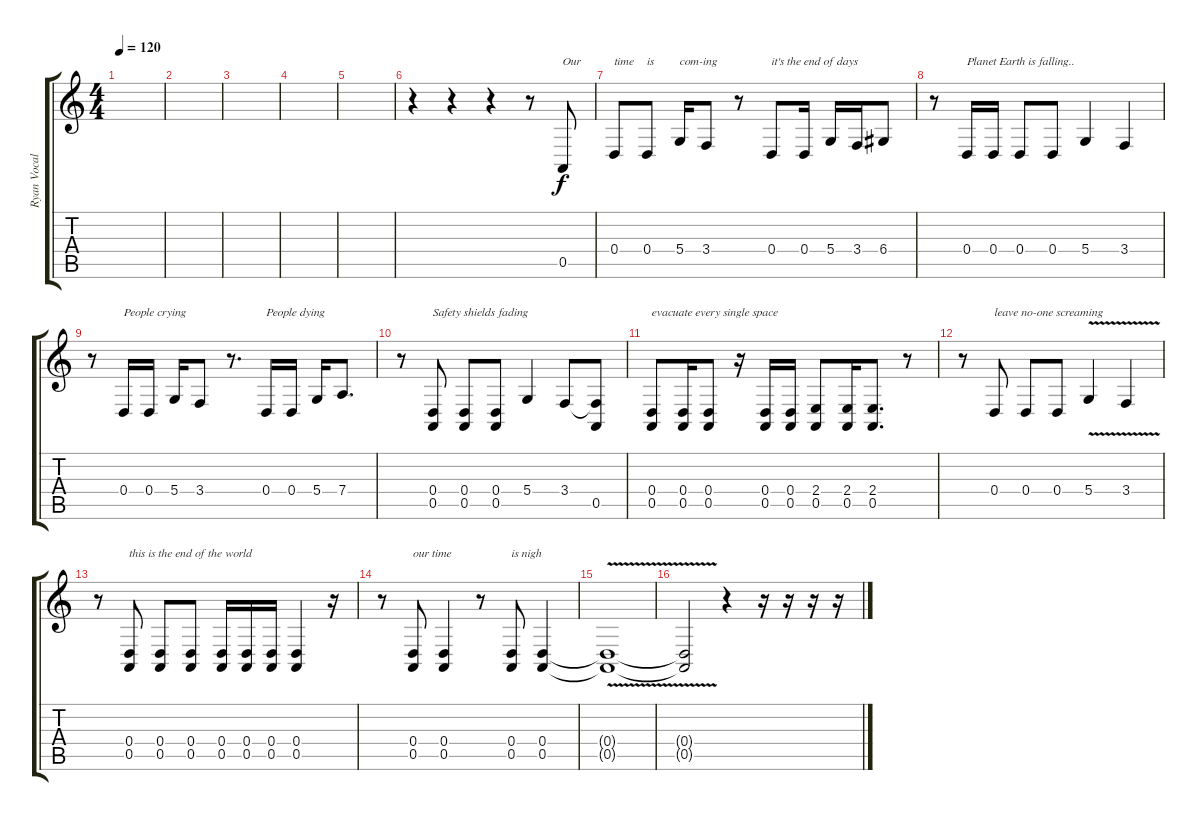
\track ("Ryan Vocals" "Ryan Vocal") {instrument lead2sawtooth}
\staff {score tabs}
\tuning (E4 B3 G3 D3 A2 E2) {hide}
\ts (4 4)
\tempo 120
\clef g2
\ks c
|
|
|
|
|
r.4 r.4 r.4 r.8 0.5.8{txt "Our"} |
0.4.8{txt "time"} 0.4.8{txt "is"} 5.4.16{txt "com-ing"} 3.4.8 r.8 0.4.8{txt "it's the end of days"} 0.4.16 5.4.16 3.4.16 6.4.8 |
r.8 0.4.16{txt "Planet Earth is falling.."} 0.4.16 0.4.8 0.4.8 5.4.4 3.4.4 |
r.8 0.4.16{txt "People crying"} 0.4.16 5.4.16 3.4.8 r.8{d} 0.4.16{txt "People dying"} 0.4.16 5.4.16 7.4.8{d} |
r.8 (0.4 0.5).8{txt "Safety shields fading"} (0.4 0.5).8 (0.4 0.5).8 5.4.4 3.4.8 (3.4{t} 0.5).8 |
(0.4 0.5).8{txt "evacuate every single space"} (0.4 0.5).16 (0.4 0.5).8 r.16 (0.4 0.5).16 (0.4 0.5).16 (2.4 0.5).8 (2.4 0.5).16 (2.4 0.5).8{d} r.8 |
r.8 0.4.8{txt "leave no-one screaming"} 0.4.8 0.4.8 5.4{v}.4 3.4{v}.4 |
r.8 (0.4 0.5).8{txt "this is the end of the world"} (0.4 0.5).8 (0.4 0.5).8 (0.4 0.5).16 (0.4 0.5).16 (0.4 0.5).16 (0.4 0.5).4 r.16 |
r.8 (0.4 0.5).8{txt "our time"} (0.4 0.5).4 r.8 (0.4 0.5).8{txt "is nigh"} (0.4 0.5).4 |
(0.4{v t} 0.5{v t}).1 |
(0.4{t} 0.5{t}).2 r.4 r.16 r.16 r.16 r.16
